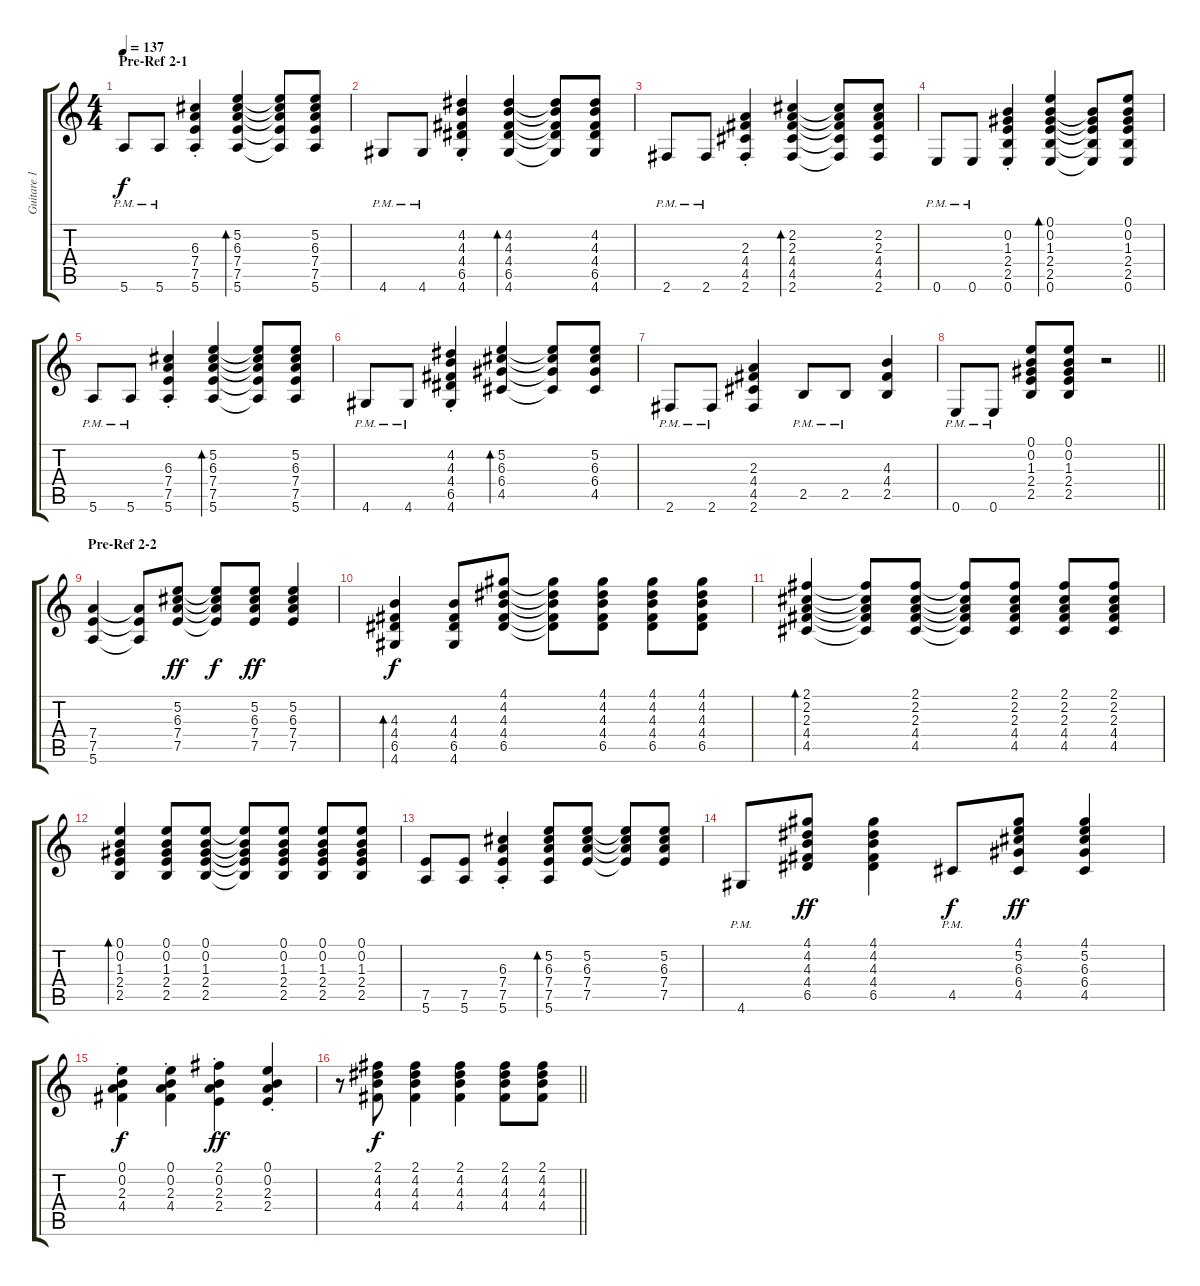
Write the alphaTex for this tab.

\track ("Guitare 1" "Guitare 1") {instrument electricguitarclean}
\staff {score tabs}
\tuning (E4 B3 G3 D3 A2 E2) {hide}
\ts (4 4)
\section ("" "Pre-Ref 2-1")
\tempo 137
\clef g2
\ks c
5.6{pm}.8{dy f} 5.6{pm}.8 (6.3{st} 7.4{st} 7.5{st} 5.6{st}).4 (5.2 6.3 7.4 7.5 5.6).4{bd 60} (5.2{t} 6.3{t} 7.4{t} 7.5{t} 5.6{t}).8 (5.2 6.3 7.4 7.5 5.6).8 |
4.6{pm}.8 4.6{pm}.8 (4.2{st} 4.3{st} 4.4{st} 6.5{st} 4.6{st}).4 (4.2 4.3 4.4 6.5 4.6).4{bd 60} (4.2{t} 4.3{t} 4.4{t} 6.5{t} 4.6{t}).8 (4.2 4.3 4.4 6.5 4.6).8 |
2.6{pm}.8 2.6{pm}.8 (2.3{st} 4.4{st} 4.5{st} 2.6{st}).4 (2.2 2.3 4.4 4.5 2.6).4{bd 60} (2.2{t} 2.3{t} 4.4{t} 4.5{t} 2.6{t}).8 (2.2 2.3 4.4 4.5 2.6).8 |
0.6{pm}.8 0.6{pm}.8 (0.2{st} 1.3{st} 2.4{st} 2.5{st} 0.6{st}).4 (0.1 0.2 1.3 2.4 2.5 0.6).4{bd 60} (0.2{t} 1.3{t} 2.4{t} 2.5{t} 0.6{t}).8 (0.1 0.2 1.3 2.4 2.5 0.6).8 |
5.6{pm}.8 5.6{pm}.8 (6.3{st} 7.4{st} 7.5{st} 5.6{st}).4 (5.2 6.3 7.4 7.5 5.6).4{bd 60} (5.2{t} 6.3{t} 7.4{t} 7.5{t} 5.6{t}).8 (5.2 6.3 7.4 7.5 5.6).8 |
4.6{pm}.8 4.6{pm}.8 (4.2{st} 4.3{st} 4.4{st} 6.5{st} 4.6{st}).4 (5.2 6.3 6.4 4.5).4{bd 60} (5.2{t} 6.3{t} 6.4{t} 4.5{t}).8 (5.2 6.3 6.4 4.5).8 |
2.6{pm}.8 2.6{pm}.8 (2.3 4.4 4.5 2.6).4 2.5{pm}.8 2.5{pm}.8 (4.3 4.4 2.5).4 |
\barLineRight lightlight
0.6{pm}.8 0.6{pm}.8 (0.1 0.2 1.3 2.4 2.5).8 (0.1 0.2 1.3 2.4 2.5).8 r.2 |
\section ("" "Pre-Ref 2-2")
(7.4 7.5 5.6).4 (7.4{t} 7.5{t} 5.6{t}).8 (5.2 6.3 7.4 7.5).8{dy ff} (5.2{t} 6.3{t} 7.4{t} 7.5{t}).8{dy f} (5.2 6.3 7.4 7.5).8{dy ff} (5.2 6.3 7.4 7.5).4 |
(4.3 4.4 6.5 4.6).4{bd 60 dy f} (4.3 4.4 6.5 4.6).8 (4.1 4.2 4.3 4.4 6.5).8 (4.1{t} 4.2{t} 4.3{t} 4.4{t} 6.5{t}).8 (4.1 4.2 4.3 4.4 6.5).8 (4.1 4.2 4.3 4.4 6.5).8 (4.1 4.2 4.3 4.4 6.5).8 |
(2.1 2.2 2.3 4.4 4.5).4{bd 60} (2.1{t} 2.2{t} 2.3{t} 4.4{t} 4.5{t}).8 (2.1 2.2 2.3 4.4 4.5).8 (2.1{t} 2.2{t} 2.3{t} 4.4{t} 4.5{t}).8 (2.1 2.2 2.3 4.4 4.5).8 (2.1 2.2 2.3 4.4 4.5).8 (2.1 2.2 2.3 4.4 4.5).8 |
(0.1 0.2 1.3 2.4 2.5).4{bd 60} (0.1 0.2 1.3 2.4 2.5).8 (0.1 0.2 1.3 2.4 2.5).8 (0.1{t} 0.2{t} 1.3{t} 2.4{t} 2.5{t}).8 (0.1 0.2 1.3 2.4 2.5).8 (0.1 0.2 1.3 2.4 2.5).8 (0.1 0.2 1.3 2.4 2.5).8 |
(7.5 5.6).8 (7.5 5.6).8 (6.3{st} 7.4{st} 7.5{st} 5.6{st}).4 (5.2 6.3 7.4 7.5 5.6).8{bd 60} (5.2 6.3 7.4 7.5).8 (5.2{t} 6.3{t} 7.4{t} 7.5{t}).8 (5.2 6.3 7.4 7.5).8 |
4.6{pm}.8 (4.1 4.2 4.3 4.4 6.5).8{dy ff} (4.1 4.2 4.3 4.4 6.5).4 4.5{pm}.8{dy f} (4.1 5.2 6.3 6.4 4.5).8{dy ff} (4.1 5.2 6.3 6.4 4.5).4 |
(0.1{st} 0.2{st} 2.3{st} 4.4{st}).4{dy f} (0.1{st} 0.2{st} 2.3{st} 4.4{st}).4 (2.1{st} 0.2{st} 2.3{st} 2.4{st}).4{dy ff} (0.1{st} 0.2 2.3{st} 2.4{st}).4 |
\barLineRight lightlight
r.8 (2.1 4.2 4.3 4.4).8{dy f} (2.1 4.2 4.3 4.4).4 (2.1 4.2 4.3 4.4).4 (2.1 4.2 4.3 4.4).8 (2.1 4.2 4.3 4.4).8
